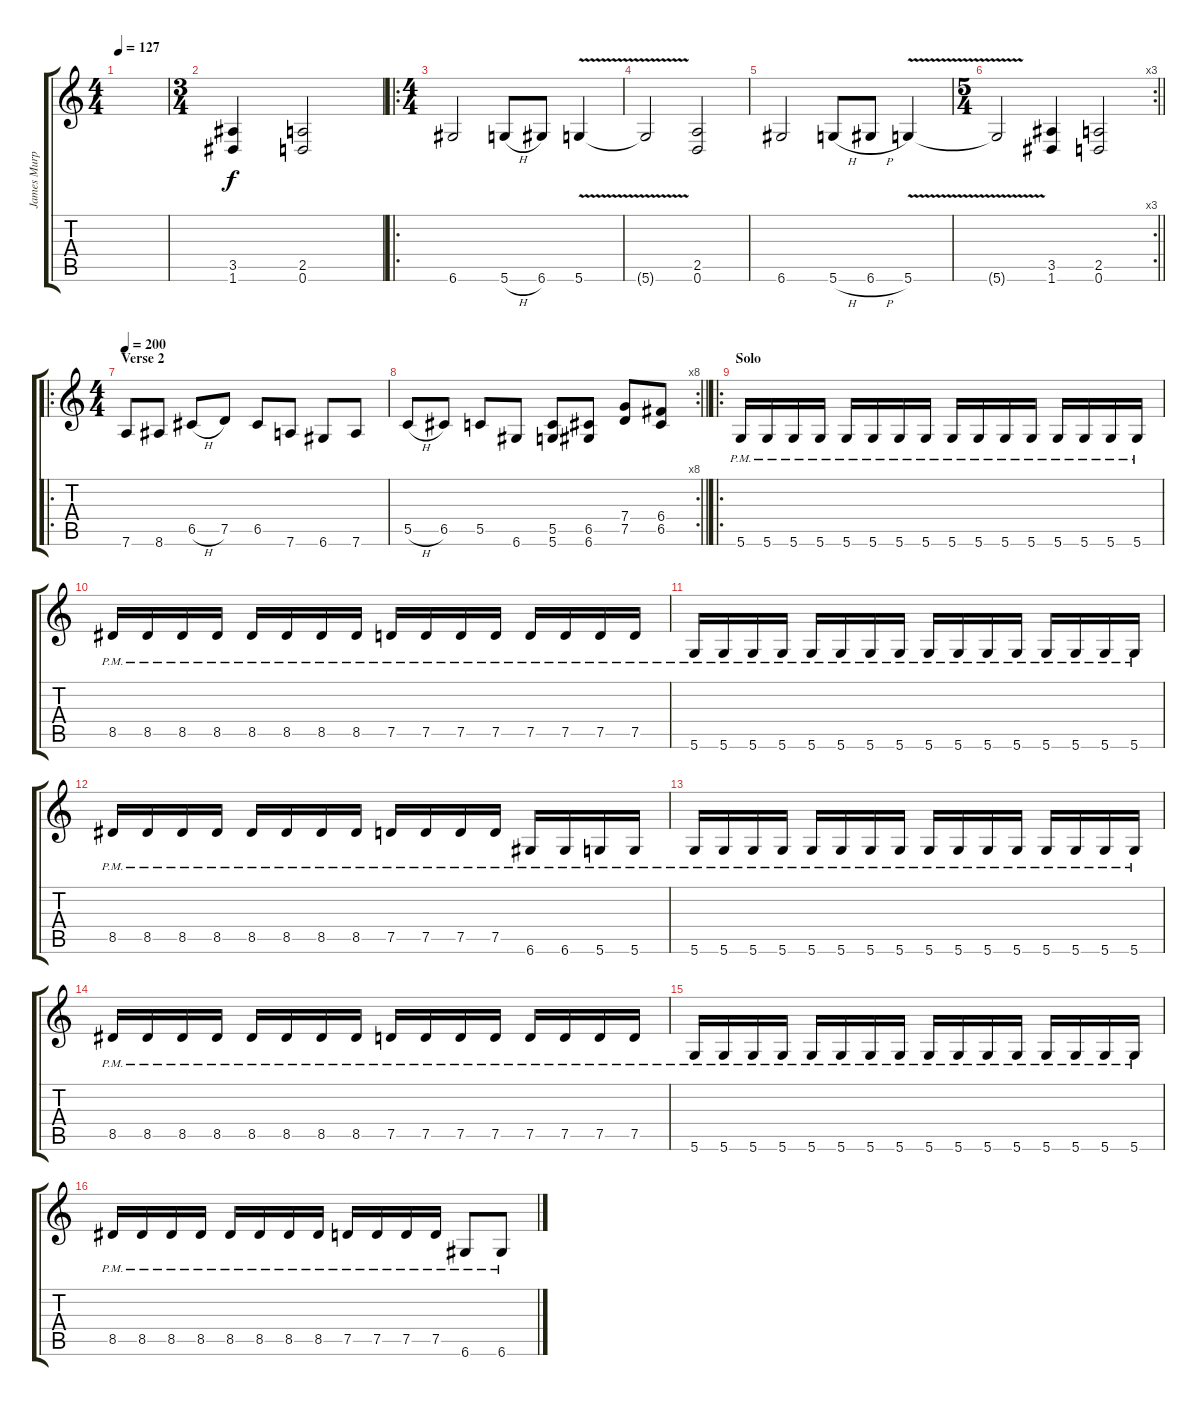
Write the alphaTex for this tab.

\track ("James Murphy" "James Murp") {instrument distortionguitar}
\staff {score tabs}
\tuning (D4 A3 F3 C3 G2 D2) {hide}
\ts (4 4)
\tempo 127
\clef g2
\ks c
|
\ts (3 4)
(3.5 1.6).4 (2.5 0.6).2 |
\ro
\ts (4 4)
6.6.2 5.6{h}.8 6.6.8 5.6{v}.4 |
5.6{t}.2 (2.5 0.6).2 |
6.6.2 5.6{h}.8 6.6{h}.8 5.6{v}.4 |
\rc 3
\ts (5 4)
\barLineRight lightlight
5.6{t}.2 (3.5 1.6).4 (2.5 0.6).2 |
\ro
\ts (4 4)
\section ("" "Verse 2")
\tempo 200
7.6.8 8.6.8 6.5{h}.8 7.5.8 6.5.8 7.6.8 6.6.8 7.6.8 |
\rc 8
\barLineRight lightlight
5.5{h}.8 6.5.8 5.5.8 6.6.8 (5.5 5.6).8 (6.5 6.6).8 (7.4 7.5).8 (6.4 6.5).8 |
\ro
\section ("" "Solo")
5.6{pm}.16 5.6{pm}.16 5.6{pm}.16 5.6{pm}.16 5.6{pm}.16 5.6{pm}.16 5.6{pm}.16 5.6{pm}.16 5.6{pm}.16 5.6{pm}.16 5.6{pm}.16 5.6{pm}.16 5.6{pm}.16 5.6{pm}.16 5.6{pm}.16 5.6{pm}.16 |
8.5{pm}.16 8.5{pm}.16 8.5{pm}.16 8.5{pm}.16 8.5{pm}.16 8.5{pm}.16 8.5{pm}.16 8.5{pm}.16 7.5{pm}.16 7.5{pm}.16 7.5{pm}.16 7.5{pm}.16 7.5{pm}.16 7.5{pm}.16 7.5{pm}.16 7.5{pm}.16 |
5.6{pm}.16 5.6{pm}.16 5.6{pm}.16 5.6{pm}.16 5.6{pm}.16 5.6{pm}.16 5.6{pm}.16 5.6{pm}.16 5.6{pm}.16 5.6{pm}.16 5.6{pm}.16 5.6{pm}.16 5.6{pm}.16 5.6{pm}.16 5.6{pm}.16 5.6{pm}.16 |
8.5{pm}.16 8.5{pm}.16 8.5{pm}.16 8.5{pm}.16 8.5{pm}.16 8.5{pm}.16 8.5{pm}.16 8.5{pm}.16 7.5{pm}.16 7.5{pm}.16 7.5{pm}.16 7.5{pm}.16 6.6{pm}.16 6.6{pm}.16 5.6{pm}.16 5.6{pm}.16 |
5.6{pm}.16 5.6{pm}.16 5.6{pm}.16 5.6{pm}.16 5.6{pm}.16 5.6{pm}.16 5.6{pm}.16 5.6{pm}.16 5.6{pm}.16 5.6{pm}.16 5.6{pm}.16 5.6{pm}.16 5.6{pm}.16 5.6{pm}.16 5.6{pm}.16 5.6{pm}.16 |
8.5{pm}.16 8.5{pm}.16 8.5{pm}.16 8.5{pm}.16 8.5{pm}.16 8.5{pm}.16 8.5{pm}.16 8.5{pm}.16 7.5{pm}.16 7.5{pm}.16 7.5{pm}.16 7.5{pm}.16 7.5{pm}.16 7.5{pm}.16 7.5{pm}.16 7.5{pm}.16 |
5.6{pm}.16 5.6{pm}.16 5.6{pm}.16 5.6{pm}.16 5.6{pm}.16 5.6{pm}.16 5.6{pm}.16 5.6{pm}.16 5.6{pm}.16 5.6{pm}.16 5.6{pm}.16 5.6{pm}.16 5.6{pm}.16 5.6{pm}.16 5.6{pm}.16 5.6{pm}.16 |
8.5{pm}.16 8.5{pm}.16 8.5{pm}.16 8.5{pm}.16 8.5{pm}.16 8.5{pm}.16 8.5{pm}.16 8.5{pm}.16 7.5{pm}.16 7.5{pm}.16 7.5{pm}.16 7.5{pm}.16 6.6{pm}.8 6.6{pm}.8
